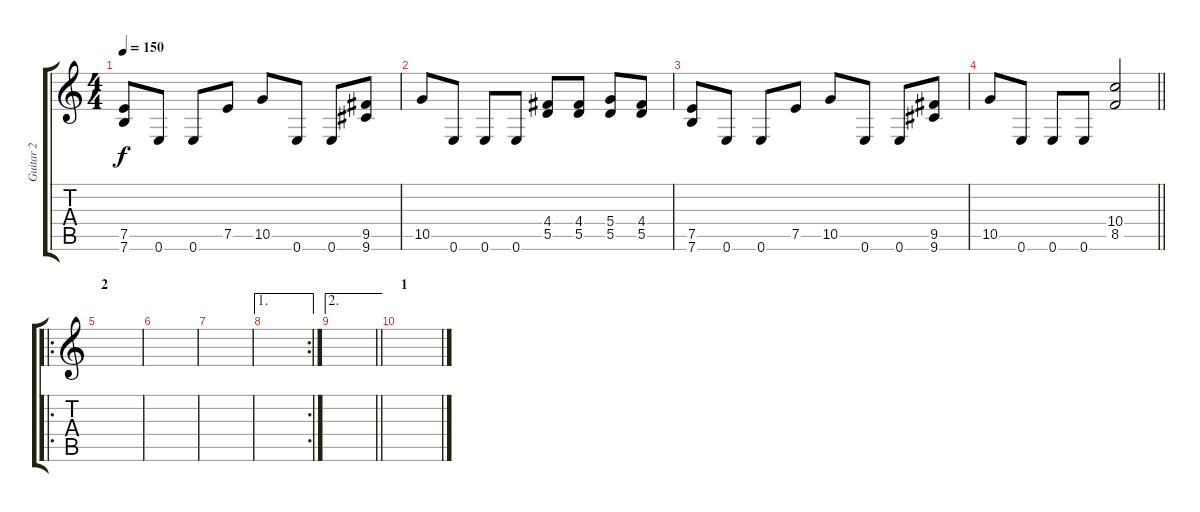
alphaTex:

\track ("Guitar 2" "Guitar 2") {instrument distortionguitar}
\staff {score tabs}
\tuning (E4 B3 G3 D3 A2 E2) {hide}
\ts (4 4)
\tempo 150
\clef g2
\ks c
(7.5 7.6).8{dy f} 0.6.8 0.6.8 7.5.8 10.5.8 0.6.8 0.6.8 (9.5 9.6).8 |
10.5.8 0.6.8 0.6.8 0.6.8 (4.4 5.5).8 (4.4 5.5).8 (5.4 5.5).8 (4.4 5.5).8 |
(7.5 7.6).8 0.6.8 0.6.8 7.5.8 10.5.8 0.6.8 0.6.8 (9.5 9.6).8 |
\barLineRight lightlight
10.5.8 0.6.8 0.6.8 0.6.8 (10.4 8.5).2 |
\ro
\section ("" "2")
|
|
|
\ae 1
\rc 2
|
\ae 2
\barLineRight lightlight
|
\section ("" "1")
